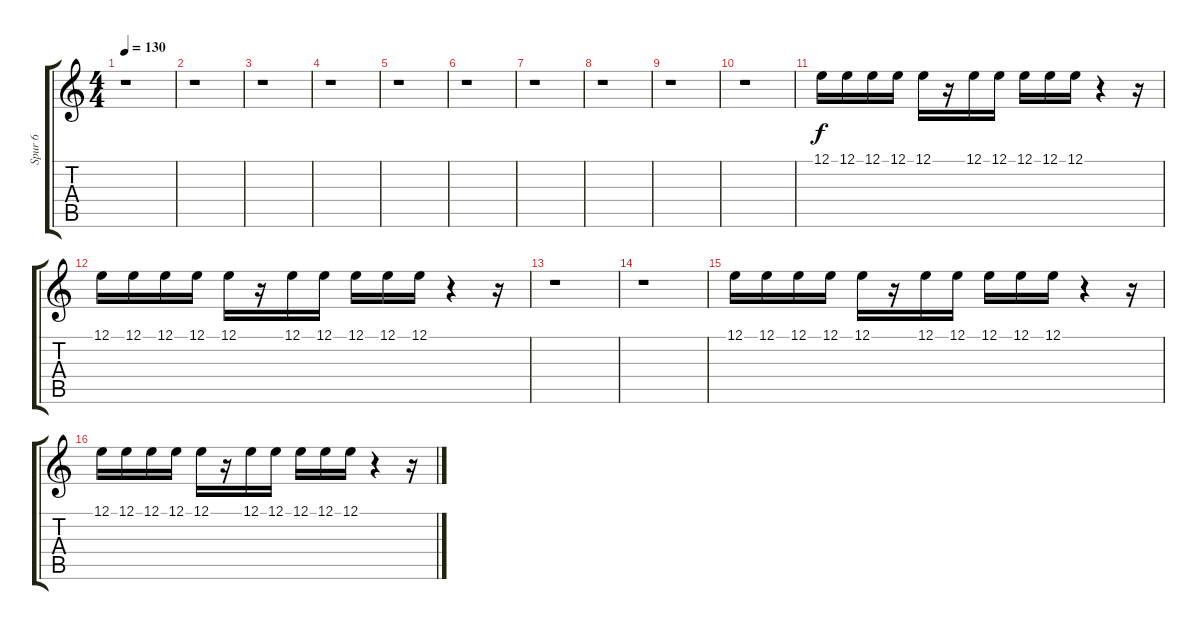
\track ("Spur 6" "Spur 6") {instrument violin}
\staff {score tabs}
\tuning (E4 B3 G3 D3 A2 E2) {hide}
\ts (4 4)
\tempo 130
\clef g2
\ks c
r.1{dy f instrument violin} |
r.1 |
r.1 |
r.1 |
r.1 |
r.1 |
r.1 |
r.1 |
r.1 |
r.1 |
12.1.16 12.1.16 12.1.16 12.1.16 12.1.16 r.16 12.1.16 12.1.16 12.1.16 12.1.16 12.1.16 r.4 r.16 |
12.1.16 12.1.16 12.1.16 12.1.16 12.1.16 r.16 12.1.16 12.1.16 12.1.16 12.1.16 12.1.16 r.4 r.16 |
r.1 |
r.1 |
12.1.16 12.1.16 12.1.16 12.1.16 12.1.16 r.16 12.1.16 12.1.16 12.1.16 12.1.16 12.1.16 r.4 r.16 |
12.1.16 12.1.16 12.1.16 12.1.16 12.1.16 r.16 12.1.16 12.1.16 12.1.16 12.1.16 12.1.16 r.4 r.16
